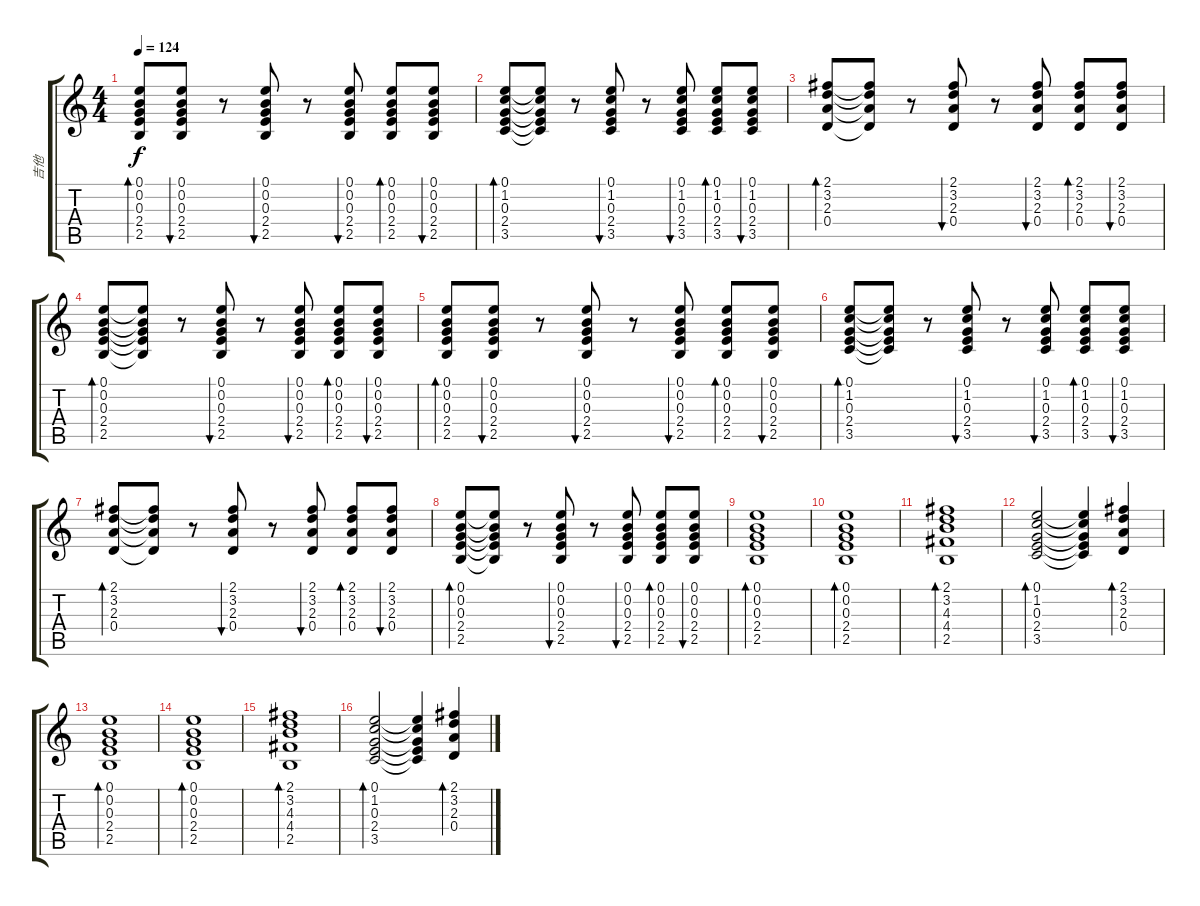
\track ("吉他" "吉他") {instrument acousticguitarsteel}
\staff {score tabs}
\tuning (E4 B3 G3 D3 A2 E2) {hide}
\ts (4 4)
\tempo 124
\clef g2
\ks c
(0.1 0.2 0.3 2.4 2.5).8{bd 60 dy f} (0.1 0.2 0.3 2.4 2.5).8{bu 60} r.8 (0.1 0.2 0.3 2.4 2.5).8{bu 60} r.8 (0.1 0.2 0.3 2.4 2.5).8{bu 60} (0.1 0.2 0.3 2.4 2.5).8{bd 60} (0.1 0.2 0.3 2.4 2.5).8{bu 60} |
(0.1 1.2 0.3 2.4 3.5).8{bd 60} (0.1{t} 1.2{t} 0.3{t} 2.4{t} 3.5{t}).8 r.8 (0.1 1.2 0.3 2.4 3.5).8{bu 60} r.8 (0.1 1.2 0.3 2.4 3.5).8{bu 60} (0.1 1.2 0.3 2.4 3.5).8{bd 60} (0.1 1.2 0.3 2.4 3.5).8{bu 60} |
(2.1 3.2 2.3 0.4).8{bd 60} (2.1{t} 3.2{t} 2.3{t} 0.4{t}).8 r.8 (2.1 3.2 2.3 0.4).8{bu 60} r.8 (2.1 3.2 2.3 0.4).8{bu 60} (2.1 3.2 2.3 0.4).8{bd 60} (2.1 3.2 2.3 0.4).8{bu 60} |
(0.1 0.2 0.3 2.4 2.5).8{bd 60} (0.1{t} 0.2{t} 0.3{t} 2.4{t} 2.5{t}).8 r.8 (0.1 0.2 0.3 2.4 2.5).8{bu 60} r.8 (0.1 0.2 0.3 2.4 2.5).8{bu 60} (0.1 0.2 0.3 2.4 2.5).8{bd 60} (0.1 0.2 0.3 2.4 2.5).8{bu 60} |
(0.1 0.2 0.3 2.4 2.5).8{bd 60} (0.1 0.2 0.3 2.4 2.5).8{bu 60} r.8 (0.1 0.2 0.3 2.4 2.5).8{bu 60} r.8 (0.1 0.2 0.3 2.4 2.5).8{bu 60} (0.1 0.2 0.3 2.4 2.5).8{bd 60} (0.1 0.2 0.3 2.4 2.5).8{bu 60} |
(0.1 1.2 0.3 2.4 3.5).8{bd 60} (0.1{t} 1.2{t} 0.3{t} 2.4{t} 3.5{t}).8 r.8 (0.1 1.2 0.3 2.4 3.5).8{bu 60} r.8 (0.1 1.2 0.3 2.4 3.5).8{bu 60} (0.1 1.2 0.3 2.4 3.5).8{bd 60} (0.1 1.2 0.3 2.4 3.5).8{bu 60} |
(2.1 3.2 2.3 0.4).8{bd 60} (2.1{t} 3.2{t} 2.3{t} 0.4{t}).8 r.8 (2.1 3.2 2.3 0.4).8{bu 60} r.8 (2.1 3.2 2.3 0.4).8{bu 60} (2.1 3.2 2.3 0.4).8{bd 60} (2.1 3.2 2.3 0.4).8{bu 60} |
(0.1 0.2 0.3 2.4 2.5).8{bd 60} (0.1{t} 0.2{t} 0.3{t} 2.4{t} 2.5{t}).8 r.8 (0.1 0.2 0.3 2.4 2.5).8{bu 60} r.8 (0.1 0.2 0.3 2.4 2.5).8{bu 60} (0.1 0.2 0.3 2.4 2.5).8{bd 60} (0.1 0.2 0.3 2.4 2.5).8{bu 60} |
(0.1 0.2 0.3 2.4 2.5).1{bd 60} |
(0.1 0.2 0.3 2.4 2.5).1{bd 60} |
(2.1 3.2 4.3 4.4 2.5).1{bd 60} |
(0.1 1.2 0.3 2.4 3.5).2{bd 60} (0.1{t} 1.2{t} 0.3{t} 2.4{t} 3.5{t}).4 (2.1 3.2 2.3 0.4).4{bd 60} |
(0.1 0.2 0.3 2.4 2.5).1{bd 60} |
(0.1 0.2 0.3 2.4 2.5).1{bd 60} |
(2.1 3.2 4.3 4.4 2.5).1{bd 60} |
(0.1 1.2 0.3 2.4 3.5).2{bd 60} (0.1{t} 1.2{t} 0.3{t} 2.4{t} 3.5{t}).4 (2.1 3.2 2.3 0.4).4{bd 60}
